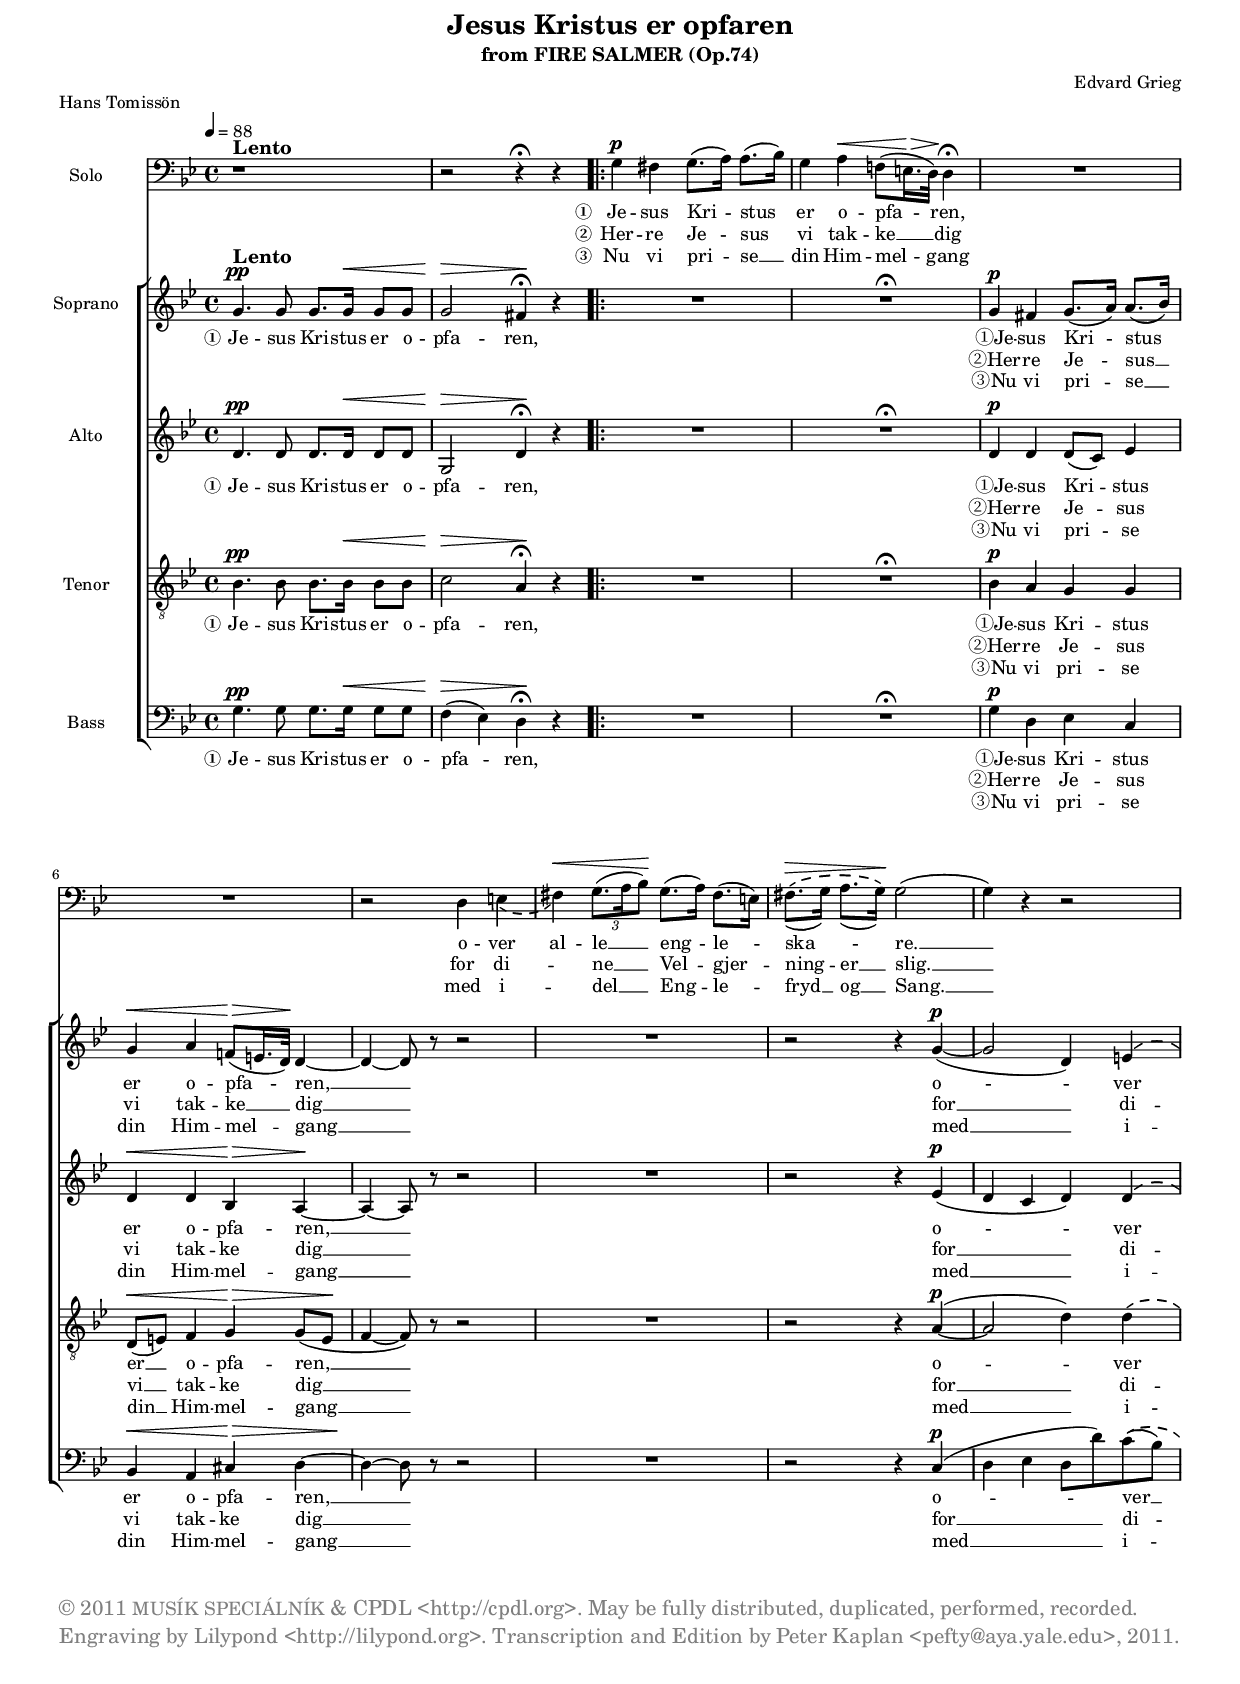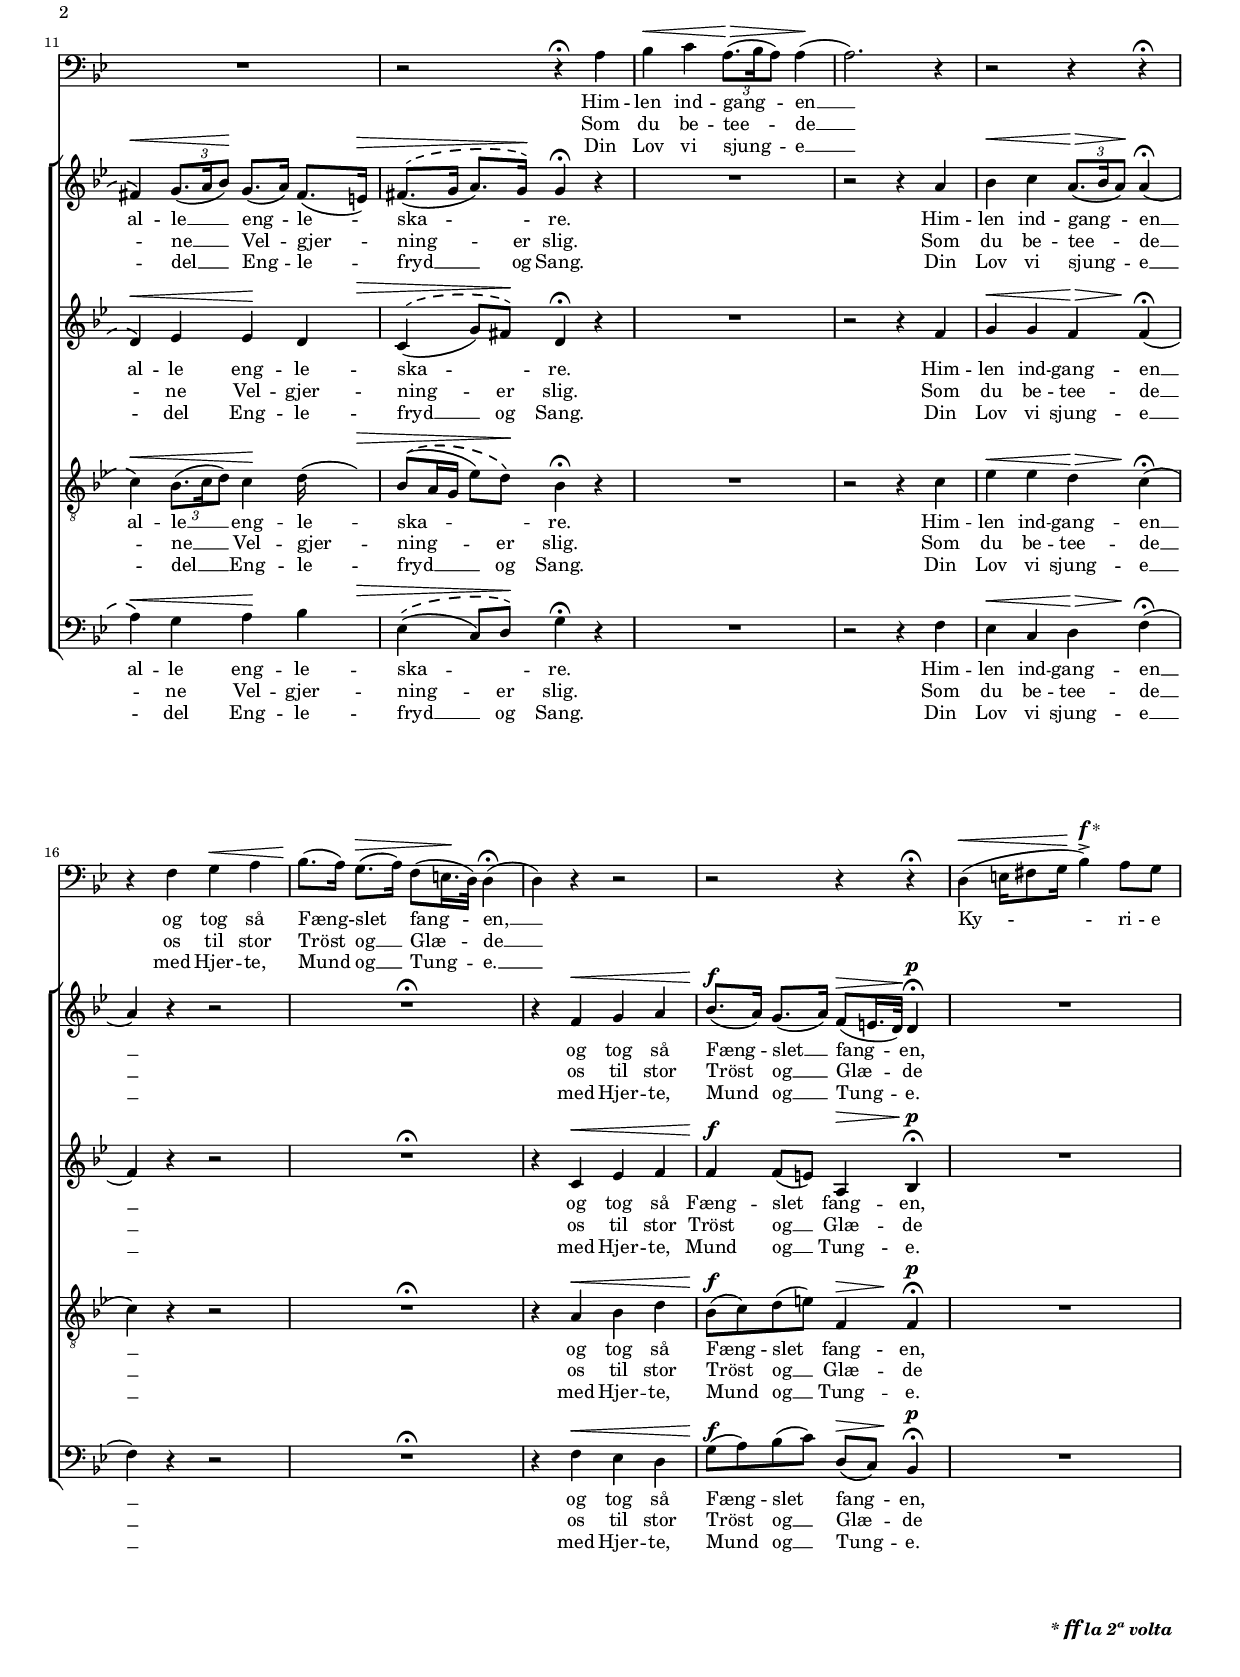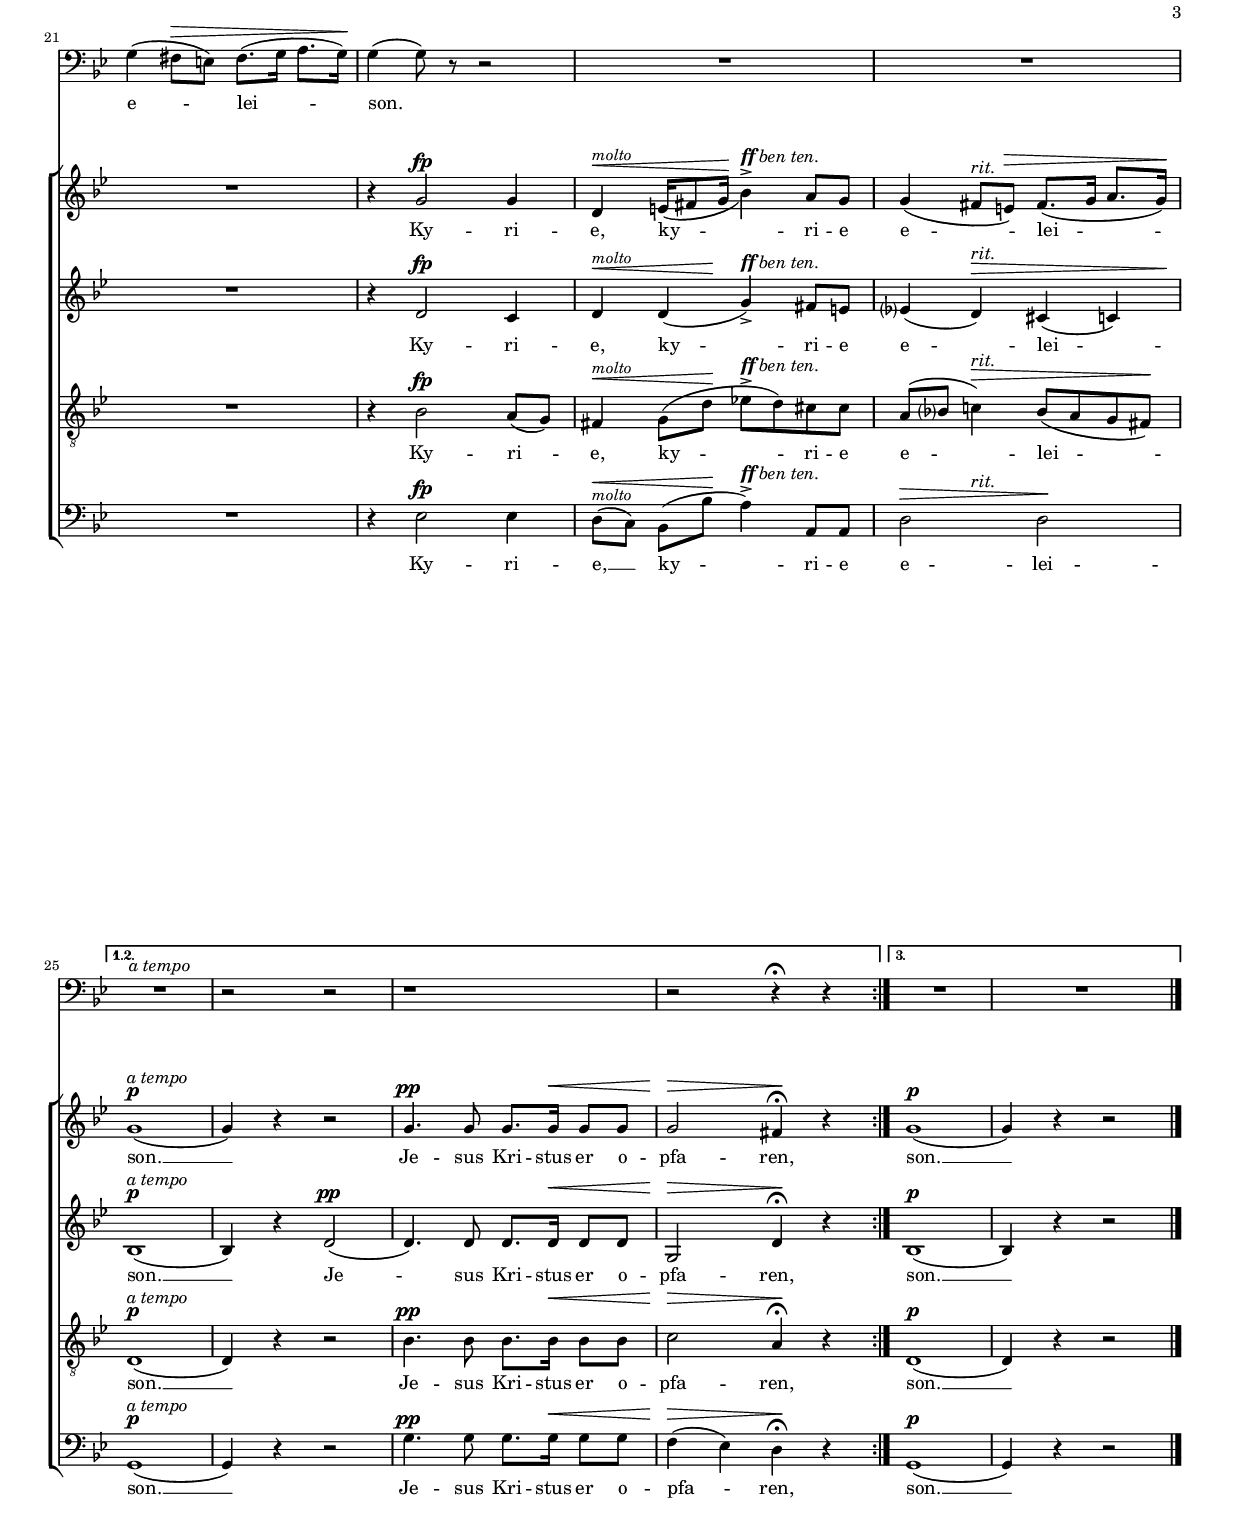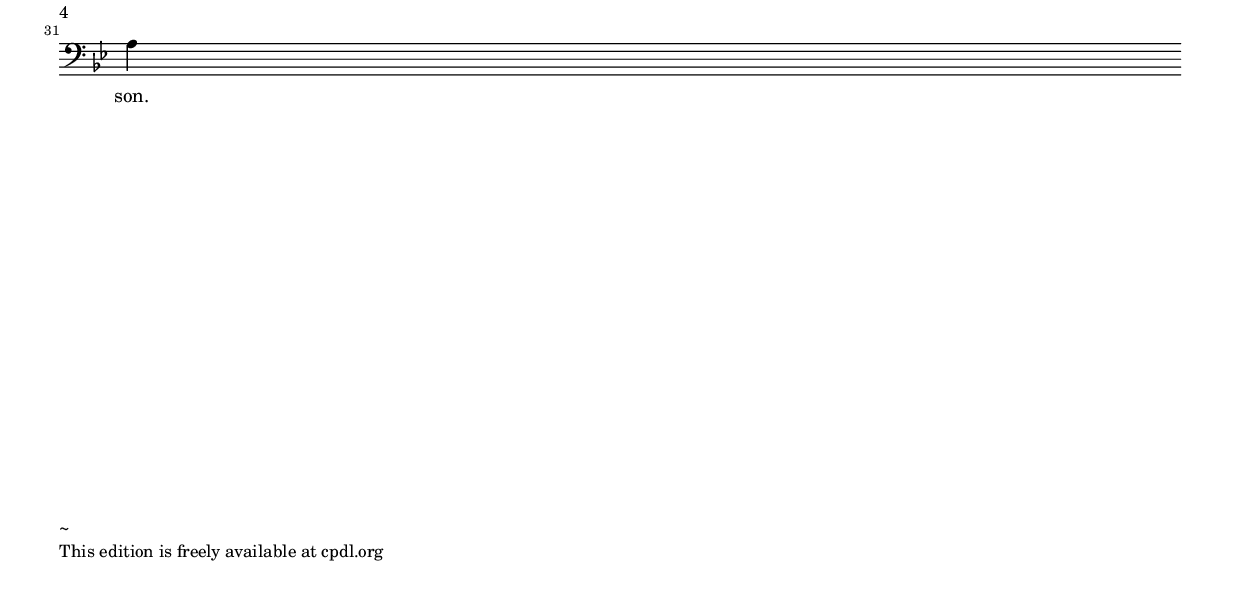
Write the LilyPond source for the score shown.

     \version "2.10.10"

  phrasingSlurDashed = {
    \override PhrasingSlur #'dash-period = #0.75
    \override PhrasingSlur #'dash-fraction = #0.4
  }

	
\paper {
  	after-title-space = #0.1 % default: 5\mm
	between-system-padding = #0.1 % default: 4\mm
%	between-system-space = #0.1 % default: 20\mm
  bottom-margin = 1.8\cm
  top-margin = 0.1\cm
  systemSeparatorMarkup = ""
   ragged-bottom=##f
% ragged-last-bottom=##f
  top-margin = 0.1\cm
   system-count = #7
   page-count = #4
	 oddFooterMarkup = \markup \abs-fontsize #10 \with-color #grey {
		\on-the-fly #first-page { \column { 
              \line { }
              \line { }
	      \line {© 2011 \smaller MUSÍK \smaller SPECIÁLNÍK & CPDL <http://cpdl.org>. May be fully distributed, duplicated, performed, recorded.}
              \line {Engraving by Lilypond <http://lilypond.org>. Transcription and Edition by Peter Kaplan <pefty@aya.yale.edu>, 2011.}

                                               }
                                     }
				   }    
 }

Global = {
	\once \override Score.RehearsalMark #'minimum-Y-extent = #'( -2 . 0 )
	% prepare dynamic signs to take fewest space and move around easily:
	\override DynamicText #'Y-extent = #'( 0 . 0 )
}	

% set staff height to the exact amount in pt:
#(set-global-staff-size 15)



\header {
    title = "Jesus Kristus er opfaren"
    subtitle = "from FIRE SALMER (Op.74)"
    composer = "Edvard Grieg"
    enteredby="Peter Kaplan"
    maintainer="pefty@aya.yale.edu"
    piece="Hans Tomissön"
}

solomus = {   

\phrasingSlurDashed  
\tempo 4=88
r1^\markup {  \bold \large  Lento  }
r2 r4\fermata r
\repeat volta 3 {
g4^\p fis g8.( a16) a8.( bes16)
g4 a^\< f!8[( e16.^\> d32\!)] d4\fermata
% \break
R1
R1 \phrasingSlurDashPattern #0.5 #2.0
r2 d4 e_\(
fis4^\<_\) \times 2/3 {g8.( a16 bes8\!)} g8.( a16) fis8.( e16)
\phrasingSlurDashPattern #0.5 #2.0
fis8.^\>\(_( g16_) a8._( g16\!_)^\) g2(
g4) r r2
% \pageBreak
R1
r2 r4\fermata a
bes4^\< c' \times 2/3 {a8.^\>( bes16 a8)} a4\!(
a2.) r4
r2 r4 r\fermata
r4 f g^\< a
bes8.\!( a16) g8.^\>( a16) f8[( e!16.\! d32)] d4\fermata(
d4) r4 r2

r2 r4 r\fermata
d4^\<( e16[ fis8 g16\!] bes4^>^\markup{\line {\italic \bold \huge f *}}) a8 g 
g4( fis8^\>[ e]) fis8.( g16 a8. g16\!)
g4(g8) r r2


R1
R1
\break
}

\alternative {
  { R1^\markup{ \italic \line {a tempo}}
r2 r2
r1
r2 r4\fermata r4:4
}
  { R1
    R1
\bar "|."}

}
\pageBreak
a4
}



sopmus = {   
\phrasingSlurDashed      
g'4.^\pp^\markup {  \bold \large  Lento  } g'8 g'8. g'16^\< g'8 g'
g'2^\> fis'4\fermata\! r
\repeat volta 3 {
R1
R1\fermata
g'4^\p fis' g'8.( a'16) a'8.( bes'16)
g'4^\< a' f'!8^\>( e'16. d'32\!) d'4~
d'4~d'8 r r2
R1
r2 r4 g'^\p(~
g'2 d'4) \phrasingSlurDashPattern #0.5 #2.0 e'^\(
fis'4^\<^\) \times 2/3 {g'8.( a'16 bes'8\!)} g'8.( a'16) fis'8.( e'16^\>)
\phrasingSlurDashPattern #0.5 #2.0
fis'8.(^\( g'16 a'8.) g'16\!^\) g'4\fermata r
R1
r2 r4 a'
bes'4^\< c'' \times 2/3 {a'8.^\>( bes'16 a'8\!)} a'4\!\fermata(
a'4) r r2
R1\fermata
r4 f'^\< g' a'

bes'8.^\f( a'16) g'8.( a'16) f'8^\>[( e'!16. d'32\!)] d'4^\p\fermata

  R1
R1
r4 g'2^\fp g'4

d'4^\<^\markup{  \small \italic molto} e'16_([ fis'8 g'16\!] bes'4^>^\markup{ \italic \line {\large \bold ff  ben ten.}}) a'8 g' 
g'4( fis'8^\markup{ \italic rit.}[ e'^\>]) fis'8.( g'16 a'8. g'16\!)
}
\alternative {
  { g'1^\p^\markup{ \italic \line {a tempo}}(
g'4) r  r2
g'4.^\pp g'8 g'8. g'16^\< g'8 g'
g'2^\> fis'4\fermata\! r
         }
  { g'1^\p(
    g'4) r  r2
\bar "|."}

}
}

altmus = {   
\phrasingSlurDashed  
d'4.^\pp d'8 d'8. d'16^\< d'8 d'
g2^\> d'4\fermata\! r
\repeat volta 3 {    
R1
R1\fermata
d'4^\p d' d'8( c') ees'4
d'4^\< d' bes^\> a\!~
a4~a8 r r2
R1
r2 r4 ees'^\p(
d'4 c' d') \phrasingSlurDashPattern #0.5 #2.0 d'^\(
d'4^\<^\) ees' ees'\! <<{d'}{ s8. s16^\> }>> 
\phrasingSlurDashPattern #0.5 #2.0
c'4(^\( g'8) fis'\!^\) d'4\fermata r
R1
r2 r4 f'
g'4^\< g' <<{f'}{s8.^\> s16\!}>> f'4\fermata(
f'4) r r2
R1\fermata
r4 c'^\< ees' f'

f'4^\f f'8( e') a4^\> bes4^\p\fermata

  R1
R1
r4 d'2^\fp c'4
<<{s4^\<^\markup{  \small \italic molto} s8 s\! s2 }
  {d'4 d'( g'4_>^\markup{ \italic \line {\large \bold ff  ben ten.}}) fis'8 e' }>>
ees'?4( d'^\>^\markup{ \italic rit.}) <<{cis'4( c')} {s4 s8. s16\!}>>
}
\alternative {
  { bes1^\p^\markup{ \italic \line {a tempo}}(
    bes4) r d'2:2^\pp(
d'4.) d'8 d'8. d'16^\< d'8 d'
g2^\> d'4\fermata\! r
          }
  { bes1^\p(
    bes4) r r2
\bar "|." }

}
}


tenmus = 
{
bes4.^\pp bes8 bes8. bes16^\< bes8 bes
c'2^\> a4\fermata\! r
\repeat volta 3 {
R1
R1\fermata
bes4^\p a g g
d8^\<( e) f4 g^\> g8( e\!
f4~f8) r r2
R1
r2 r4 a^\p(~
a2 d'4) \phrasingSlurDashPattern #0.5 #2.0 d'^\(
c'4^\<^\) \times 2/3 {bes8.( c'16 d'8)} c'4\! <<{s8.( s16^\>)}{d'}>>
\phrasingSlurDashPattern #0.5 #2.0
bes8(^\( a16 g ees'8) d'\!^\) bes4\fermata r
R1
r2 r4 c'
ees'4^\< ees' <<{d'}{s8.^\> s16\!}>> c'4\fermata(
c'4) r r2
R1\fermata
r4 a^\< bes d'

bes8^\f( c') d'( e') <<{f4}{ s8.^\> s16\! }>> f4^\p\fermata

  R1
R1
r4 bes2^\fp a8( g)

fis4^\<^\markup{ \vspace#-0.2 \small \italic molto} g8( d'\!  ees'!^>^\markup{ \italic \line {\large \bold ff  ben ten.}} d') cis' cis' 
a8( bes? c'!4^\>^\markup{ \italic rit.} ) bes8( a g fis\!)
}
\alternative {
  { d1^\p^\markup{ \italic \line {a tempo}}(
    d4) r r2
bes4.^\pp bes8 bes8. bes16^\< bes8 bes
c'2^\> a4\fermata\! r
         }
  { d1^\p(
    d4) r r2
\bar "|."}

}
}

basmus = {
g4.^\pp g8 g8. g16^\< g8 g
f4^\>( ees) d4\fermata\! r
\repeat volta 3 {
R1
R1\fermata
g4^\p d ees c
bes,4^\< a, cis^\>  
                <<{ s8. s16\! s2} 
		{d4~d4~d8 r }>>
                                       r2
R1
r2 r4 c^\p(
d4 ees d8 d') \phrasingSlurDashPattern #0.5 #2.0 c'(^\( bes)
a4^\<^\) g a\! <<{bes}{s8. s16^\>}>> \phrasingSlurDashPattern #0.5 #2.0
ees4(^\( c8) d\!^\) g4\fermata r
R1
r2 r4 f
ees4^\< c <<{d}{s8.^\> s16\!}>> f4\!\fermata(
f4) r r2
R1\fermata
r4 f^\< ees d

g8^\f( a) bes( c') <<{d8( c)} { s8.^\> s16\!}>> bes,4^\p\fermata

  R1_\markup{ \hspace#+12 \lower #20 \italic \bold \line { * \huge ff la 2ª volta} }
R1
r4 ees2^\fp ees4
\stemDown
d8^\<^\markup{ \vspace#-0.2  \small \italic molto}[( c)] bes,( bes\! a4^>^\markup{ \italic \line {\large \bold ff  ben ten.}}) \stemNeutral a,8 a, 
<<{d2^\>}{s4 s^\markup{ \italic rit.}}>> d2\!
}
\alternative {
  { g,1^\p^\markup{ \italic \line {a tempo}}(
    g,4) r  r2
g4.^\pp g8 g8. g16^\< g8 g
f4^\>( ees) d4\fermata\! r
           }
  { g,1^\p(
    g,4) r  r2
\bar "|."
 }
}
}


     \score { 
         <<
	   
	         \new Staff = solobar <<
               {  
         \clef bass 
        \key bes \major 
        \set Staff.midiInstrument = "synth voice"
        \set Staff.vocalName = "Solo  "
        \new Voice = "sol" { << \solomus >> }

}

>>


\new Lyrics \with { \override VerticalAxisGroup #'minimum-Y-extent = #'(1 . -1)}
\lyricsto "sol"
        { 
\set stanza = "①" 
Je -- sus Kri -- stus
er o -- pfa -- ren,
o -- ver 
al -- le __ eng -- le -- 
ska -- \skip 1 re. __
Him -- 
len ind -- gang -- en
__
 og tog så 
 Fæng -- slet fang -- en,
__
Ky -- ri -- e
e -- lei -- 
son.
son.
	}

\new Lyrics \with { \override VerticalAxisGroup #'minimum-Y-extent = #'(1 . -1)}
\lyricsto "sol"
        { 
\set stanza = "②" 
Her -- re Je -- sus 
vi tak -- ke __ dig
for di -- 
\skip 1 ne __ Vel -- gjer --
ning -- er __ slig. __
Som du be -- 
tee -- de
__
os til stor Tröst og __ Glæ -- de
__

}

\new Lyrics \with { \override VerticalAxisGroup #'minimum-Y-extent = #'(1 . -1)}
\lyricsto "sol"
        { 
\set stanza = "③" 	  
Nu vi pri -- se __
din Him -- mel -- gang
med i -- 
\skip 1 del __ Eng -- le -- 
fryd __ og __ Sang. __
Din Lov vi sjung -- e __
med Hjer -- te, Mund og __ Tung -- e. __

}
	   
	   
        \new ChoirStaff 
         <<
        \new Staff = soprano <<
               {  
        \clef treble
        \key bes  \major 
        \set Staff.midiInstrument = "synth voice"
	\set Staff.vocalName = "Soprano  "
         \time 4/4
        \new Voice = "sop" { << \sopmus >> }
}

>>


\new Lyrics \with { \override VerticalAxisGroup #'minimum-Y-extent = #'(1 . -1)}
\lyricsto "sop"
        {
\set stanza = "①" 
 Je -- sus Kri -- stus
er o -- pfa -- ren, 
 ①Je -- sus Kri -- stus
er o -- pfa -- ren, __
o -- ver 
al -- le __ eng -- le -- 
ska -- \skip 1 re.
Him -- 
len ind -- gang -- en
__
 og tog så 
 Fæng -- slet __ fang -- en,
Ky -- ri -- e,
ky -- ri -- e
e -- lei -- 
son. __
 Je -- sus Kri -- stus
er o -- pfa -- ren, 
son. __
}

\new Lyrics \with { \override VerticalAxisGroup #'minimum-Y-extent = #'(1 . -1)}
\lyricsto "sop"
        {
\set stanza = " " 
\skip 1 \skip 1 \skip 1 \skip 1 \skip 1
\skip 1 \skip 1 \skip 1 
②Her -- re Je -- sus __ 
vi tak -- ke __ dig __
for __ di -- \skip 1
ne __ Vel -- gjer --
ning -- er slig.
Som du be -- 
tee -- de
__
os til stor Tröst og __ Glæ -- de


}

\new Lyrics \with { \override VerticalAxisGroup #'minimum-Y-extent = #'(1 . -1)}
\lyricsto "sop"
        {
\set stanza = " " 
\skip 1 \skip 1 \skip 1 \skip 1 \skip 1 
\skip 1 \skip 1 \skip 1 
③Nu vi pri -- se __
din Him -- mel -- gang __
med __ i --  \skip 1 del __ Eng -- le -- 
fryd __ og Sang.
Din Lov vi sjung -- e __
med Hjer -- te, Mund og __ Tung -- e.

}
        \new Staff = alto <<
               {  
         \clef treble
        \key bes  \major 
        \set Staff.midiInstrument = "synth voice"
        \set Staff.vocalName = "Alto  "
        \new Voice = "alt" { << \altmus >> }

}

>>


\new Lyrics \with { \override VerticalAxisGroup #'minimum-Y-extent = #'(1 . -1)}
\lyricsto "alt"
        { 
\set stanza = "①" 
 Je -- sus Kri -- stus
er o -- pfa -- ren,
 ①Je -- sus Kri -- stus
er o -- pfa -- ren, __
o -- ver 
al -- le  eng -- le -- 
ska -- \skip 1 re.
Him -- 
len ind -- gang -- en
__
 og tog så 
 Fæng -- slet fang -- en,

Ky -- ri -- e,
ky -- ri -- e
e -- lei -- 
son. __
 Je -- sus Kri -- stus
er o -- pfa -- ren,
son. __
 }

\new Lyrics \with { \override VerticalAxisGroup #'minimum-Y-extent = #'(1 . -1)}
\lyricsto "alt"
        { 
\set stanza = " " 
\skip 1 \skip 1 \skip 1 \skip 1 \skip 1 
\skip 1 \skip 1 \skip 1 
②Her -- re Je -- sus 
vi tak -- ke dig __
for __ di --  \skip 1
ne Vel -- gjer --
ning -- er slig.
Som du be -- 
tee -- de
__
os til stor Tröst og __ Glæ -- de 

}

\new Lyrics \with { \override VerticalAxisGroup #'minimum-Y-extent = #'(1 . -1)}
\lyricsto "alt"
        { 
\set stanza = " " 
\skip 1 \skip 1 \skip 1 \skip 1 \skip 1
\skip 1 \skip 1 \skip 1 
③Nu vi pri -- se
din Him -- mel -- gang __
med __ i --  \skip 1 del Eng -- le -- 
fryd __ og Sang.
Din Lov vi sjung -- e __ 
med Hjer -- te, Mund og __ Tung -- e.

}

        \new Staff = Tenor <<
               {  
        \clef "G_8"
        \key bes  \major  
        \set Staff.midiInstrument = "synth voice"
        \set Staff.vocalName = "Tenor  "
        \new Voice = "ten" { << \tenmus >> }

}

>>


\new Lyrics \with { \override VerticalAxisGroup #'minimum-Y-extent = #'(1 . -1)}
\lyricsto "ten"
        { 
\set stanza = "①" 
 Je -- sus Kri -- stus
er o -- pfa -- ren,
 ①Je -- sus Kri -- stus
er __ o -- pfa -- ren, __ 
o -- ver 
al -- le __ eng -- le -- 
ska -- \skip 1  re.
Him -- 
len ind -- gang -- en
__
 og tog så 
 Fæng -- slet fang -- en,

Ky -- ri -- e,
ky -- ri -- e
e -- lei -- 
son. __ 
 Je -- sus Kri -- stus
er o -- pfa -- ren,
son. __
}

\new Lyrics \with { \override VerticalAxisGroup #'minimum-Y-extent = #'(1 . -1)}
\lyricsto "ten"
        { 
\set stanza = " " 
\skip 1 \skip 1 \skip 1 \skip 1 \skip 1
\skip 1 \skip 1 \skip 1 
②Her -- re Je -- sus 
vi __ tak -- ke dig __ 
for __ di --  \skip 1
ne __ Vel -- gjer --
ning -- er slig.
Som du be -- 
tee -- de
__
os til stor Tröst og __ Glæ -- de


}

\new Lyrics \with { \override VerticalAxisGroup #'minimum-Y-extent = #'(1 . -1)}
\lyricsto "ten"
        { 
\set stanza = " " 
\skip 1 \skip 1 \skip 1 \skip 1 \skip 1
\skip 1 \skip 1 \skip 1 
③Nu vi pri -- se
din __ Him -- mel -- gang __
med __ i -- \skip 1 del __ Eng -- le -- 
fryd __ og Sang.
Din Lov vi sjung -- e __ 
med Hjer -- te, Mund og __ Tung -- e.


}

        \new Staff = bas <<
               {  <<
        \clef bass
        \key bes  \major 
        \set Staff.midiInstrument = "synth voice"
        \set Staff.vocalName = "Bass  "
        \new Voice = "bassus" { << \basmus >> }

>>
}
>>



\new Lyrics 
\lyricsto "bassus"
        { 
\set stanza = "①" 
 Je -- sus Kri -- stus
er o -- pfa -- ren,
 ①Je -- sus Kri -- stus
er o -- pfa -- ren, __ 
o -- ver __
al -- le eng -- le -- 
ska -- \skip 1 re.
Him -- 
len ind -- gang -- en
__
 og tog så 
 Fæng -- slet fang -- en,

Ky -- ri -- e, __ 
ky -- ri -- e
e -- lei -- 
son. __ 
 Je -- sus Kri -- stus
er o -- pfa -- ren,
son. __
}

\new Lyrics 
\lyricsto "bassus"
        { 
\set stanza = " " 
\skip 1 \skip 1 \skip 1 \skip 1 \skip 1
\skip 1 \skip 1 \skip 1 
②Her -- re Je -- sus 
vi tak -- ke dig __
for __ di --  \skip 1
ne Vel -- gjer --
ning -- er slig.
Som du be -- 
tee -- de
__
os til stor Tröst og __ Glæ -- de


}
\new Lyrics 
\lyricsto "bassus"
        { 
\set stanza = " " 
\skip 1 \skip 1 \skip 1 \skip 1 \skip 1
\skip 1 \skip 1 \skip 1 
③Nu vi pri -- se
din Him -- mel -- gang __ 
med __ i -- \skip 1 del Eng -- le -- 
fryd __ og Sang.
Din Lov vi sjung -- e __ 
med Hjer -- te, Mund og __ Tung -- e.


} 

 >>

%{
        \new PianoStaff << 
        \new Staff << 
        \override Staff.VerticalAxisGroup #'minimum-Y-extent = #'(-3 . 10) 
        \set Staff.printPartCombineTexts = ##f 
        \stemUp
        \key f \major 
        \partcombine 
        << \sopmus >> 
        << \altmus >> 
     >> 
        \new Staff << 
        \clef bass 
        \key f \major 
        \stemDown
        \set Staff.printPartCombineTexts = ##f 
        \partcombine 
        << \tenmus >> 
        << \basmus >>

     >> 
  >> 
%}

>>
        
     }

    %     \Score { }
     
\layout { 
% #(layout-set-staff-size 6)
         \context { 
          \Staff \consists "Horizontal_bracket_engraver" 
          }
         }
	 
\markup{\column{\line{ ~ } \line{This edition is freely available at cpdl.org}} 
} 

